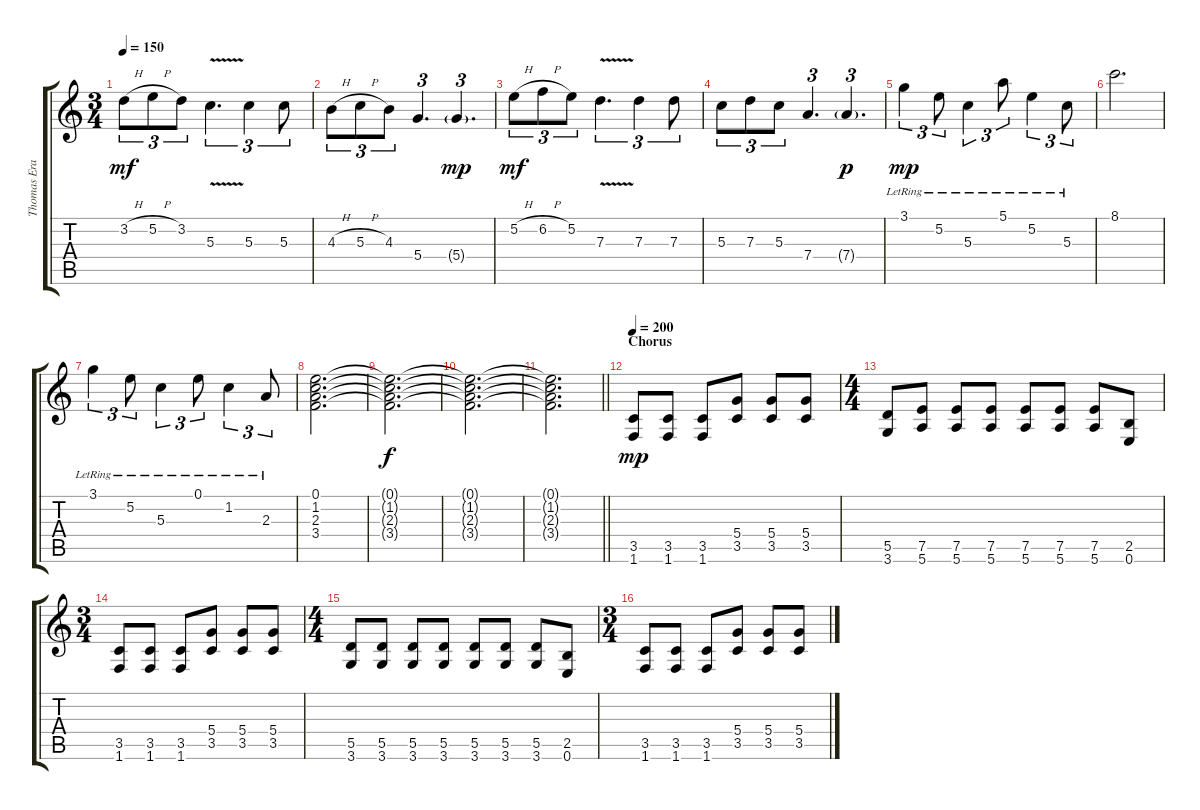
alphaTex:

\track ("Thomas Erak" "Thomas Era") {instrument distortionguitar}
\staff {score tabs}
\tuning (E4 B3 G3 D3 A2 E2) {hide}
\ts (3 4)
\tempo 150
\clef g2
\ks c
3.2{h}.8{tu (3 2) dy mf instrument electricguitarjazz} 5.2{h}.8{tu (3 2)} 3.2.8{tu (3 2)} 5.3{v}.4{d tu (3 2)} 5.3.4{tu (3 2)} 5.3.8{tu (3 2)} |
4.3{h}.8{tu (3 2)} 5.3{h}.8{tu (3 2)} 4.3.8{tu (3 2)} 5.4.4{d tu (3 2)} 5.4{g}.4{d tu (3 2) dy mp} |
5.2{h}.8{tu (3 2) dy mf} 6.2{h}.8{tu (3 2)} 5.2.8{tu (3 2)} 7.3{v}.4{d tu (3 2)} 7.3.4{tu (3 2)} 7.3.8{tu (3 2)} |
5.3.8{tu (3 2)} 7.3.8{tu (3 2)} 5.3.8{tu (3 2)} 7.4.4{d tu (3 2)} 7.4{g}.4{d tu (3 2) dy p} |
3.1{lr}.4{tu (3 2) dy mp} 5.2{lr}.8{tu (3 2)} 5.3{lr}.4{tu (3 2)} 5.1{lr}.8{tu (3 2)} 5.2{lr}.4{tu (3 2)} 5.3{lr}.8{tu (3 2)} |
8.1.2{d} |
3.1{lr}.4{tu (3 2)} 5.2{lr}.8{tu (3 2)} 5.3{lr}.4{tu (3 2)} 0.1{lr}.8{tu (3 2)} 1.2{lr}.4{tu (3 2)} 2.3{lr}.8{tu (3 2)} |
(0.1 1.2 2.3 3.4).2{d} |
(0.1{t} 1.2{t} 2.3{t} 3.4{t}).2{d dy f} |
(0.1{t} 1.2{t} 2.3{t} 3.4{t}).2{d} |
\barLineRight lightlight
(0.1{t} 1.2{t} 2.3{t} 3.4{t}).2{d} |
\section ("" "Chorus")
\tempo 200
(3.5 1.6).8{dy mp instrument distortionguitar} (3.5 1.6).8 (3.5 1.6).8 (5.4 3.5).8 (5.4 3.5).8 (5.4 3.5).8 |
\ts (4 4)
(5.5 3.6).8 (7.5 5.6).8 (7.5 5.6).8 (7.5 5.6).8 (7.5 5.6).8 (7.5 5.6).8 (7.5 5.6).8 (2.5 0.6).8 |
\ts (3 4)
(3.5 1.6).8 (3.5 1.6).8 (3.5 1.6).8 (5.4 3.5).8 (5.4 3.5).8 (5.4 3.5).8 |
\ts (4 4)
(5.5 3.6).8 (5.5 3.6).8 (5.5 3.6).8 (5.5 3.6).8 (5.5 3.6).8 (5.5 3.6).8 (5.5 3.6).8 (2.5 0.6).8 |
\ts (3 4)
(3.5 1.6).8 (3.5 1.6).8 (3.5 1.6).8 (5.4 3.5).8 (5.4 3.5).8 (5.4 3.5).8
